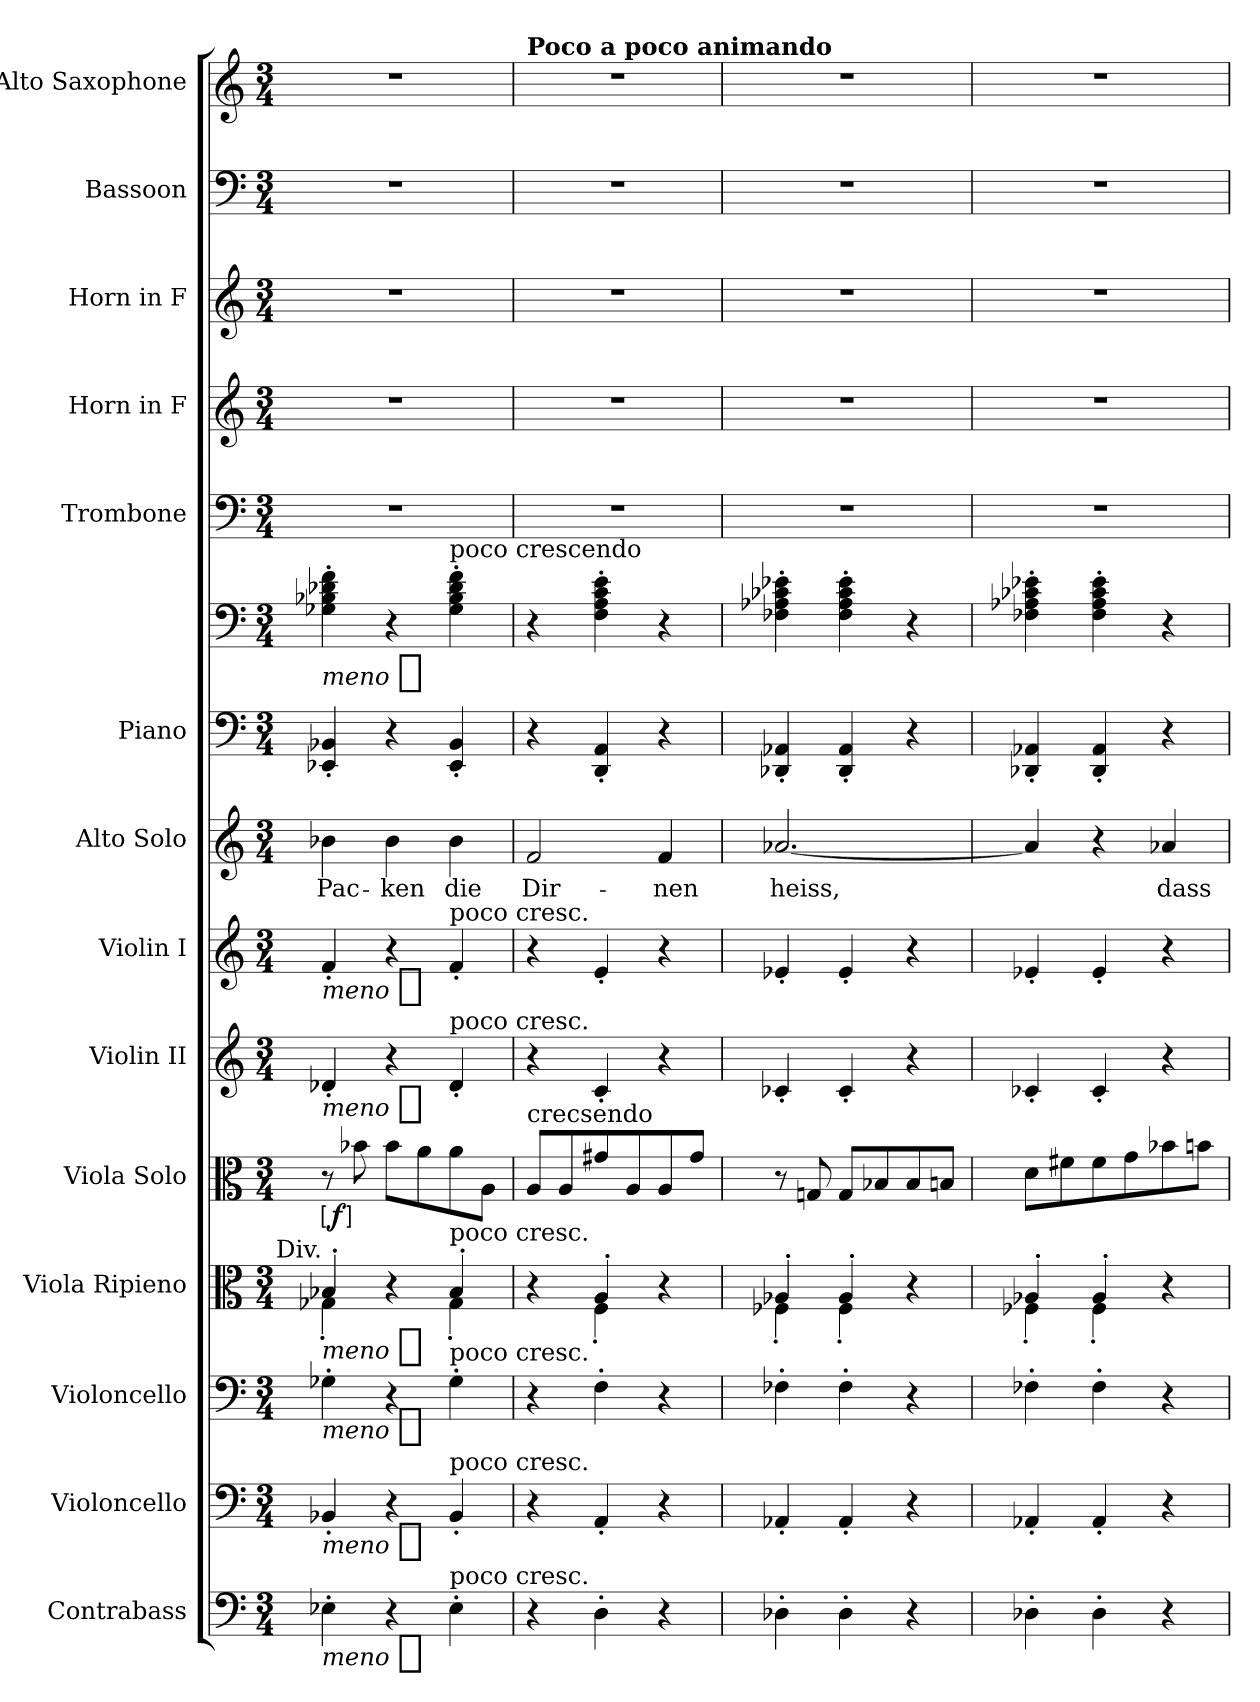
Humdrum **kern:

**kern	**dynam	**kern	**dynam	**kern	**dynam	**kern	**dynam	**kern	**dynam	**kern	**dynam	**kern	**dynam	**kern	**text	**kern	**kern	**dynam	**kern	**kern	**kern	**kern	**kern
*part14	*part14	*part13	*part13	*part12	*part12	*part11	*part11	*part10	*part10	*part9	*part9	*part8	*part8	*part7	*part7	*part6	*part6	*part6	*part5	*part4	*part3	*part2	*part1
*staff15	*staff15	*staff14	*staff14	*staff13	*staff13	*staff12	*staff12	*staff11	*staff11	*staff10	*staff10	*staff9	*staff9	*staff8	*staff8	*staff7	*staff6	*staff6/7	*staff5	*staff4	*staff3	*staff2	*staff1
*I"Contrabass	*	*I"Violoncello	*	*I"Violoncello	*	*I"Viola Ripieno	*	*I"Viola Solo	*	*I"Violin II	*	*I"Violin I	*	*I"Alto Solo	*	*I"Piano	*	*	*I"Trombone	*I"Horn in F	*I"Horn in F	*I"Bassoon	*I"Alto Saxophone
*I'Cb.	*	*I'Vc.	*	*I'Vc.	*	*I'Vla. rip.	*	*I'Vla. Solo	*	*I'Vln. II	*	*I'Vln. I	*	*I'A.	*	*I'Pno	*	*	*I'Tbn.	*I'Hn.	*I'Hn.	*I'Bsn.	*I'Alto Sax.
*clefF4	*	*clefF4	*	*clefF4	*	*clefC3	*	*clefC3	*	*clefG2	*	*clefG2	*	*clefG2	*	*clefF4	*clefF4	*	*clefF4	*clefG2	*clefG2	*clefF4	*clefG2
*ITrd7c12	*	*	*	*	*	*	*	*	*	*	*	*	*	*	*	*	*	*	*	*ITrd4c7	*ITrd4c7	*	*ITrd5c9
*k[]	*	*k[]	*	*k[]	*	*k[]	*	*k[]	*	*k[]	*	*k[]	*	*k[]	*	*k[]	*k[]	*	*k[]	*k[b-]	*k[b-]	*k[]	*k[b-e-a-]
*M3/4	*	*M3/4	*	*M3/4	*	*M3/4	*	*M3/4	*	*M3/4	*	*M3/4	*	*M3/4	*	*M3/4	*M3/4	*	*M3/4	*M3/4	*M3/4	*M3/4	*M3/4
=1	=1	=1	=1	=1	=1	=1	=1	=1	=1	=1	=1	=1	=1	=1	=1	=1	=1	=1	=1	=1	=1	=1	=1
*	*	*	*	*	*	*^	*	*	*	*	*	*	*	*	*	*	*	*	*	*	*	*	*
!	!	!	!	!	!	!LO:TX:a:rj:t=Div.	!	!	!	!	!	!	!	!	!	!	!	!	!	!	!	!	!	!
!	!LO:DY:t=meno %s	!	!LO:DY:t=meno %s	!	!LO:DY:t=meno %s	!	!	!LO:DY:t=meno %s	!	!LO:DY:ed=brack	!	!LO:DY:t=meno %s	!	!LO:DY:t=meno %s	!	!	!	!	!LO:DY:t=meno %s	!	!	!	!	!
4EE-X'	p	4BB-X'	p	4G-X'	p	4B-X'	4G-X'	p	8r	f	4d-X'>	p	4f'>	p	4b-X	Pac-	4EE-X'> 4BB-X'>	4G-X' 4B-X' 4d-X' 4f'	p	4%3r	4%3r	4%3r	4%3r	4%3r
.	.	.	.	.	.	.	.	.	8b-X	.	.	.	.	.	.	.	.	.	.	.	.	.	.	.
4r	.	4r	.	4r	.	4r	4ryy	.	8b-L	.	4r	.	4r	.	4b-	-ken	4r	4r	.	.	.	.	.	.
.	.	.	.	.	.	.	.	.	8a	.	.	.	.	.	.	.	.	.	.	.	.	.	.	.
!	!	!	!	!	!	!	!	!	!	!	!	!	!	!	!	!	!	!LO:TX:t=poco crescendo	!	!	!	!	!	!
!	!	!	!	!	!	!	!	!	!	!	!	!	!LO:TX:t=poco cresc.	!	!	!	!	!	!	!	!	!	!	!
!	!	!	!	!	!	!	!	!	!	!	!LO:TX:t=poco cresc.	!	!	!	!	!	!	!	!	!	!	!	!	!
!	!	!	!	!	!	!LO:TX:t=poco cresc.	!	!	!	!	!	!	!	!	!	!	!	!	!	!	!	!	!	!
!	!	!	!	!LO:TX:t=poco cresc.	!	!	!	!	!	!	!	!	!	!	!	!	!	!	!	!	!	!	!	!
!	!	!LO:TX:t=poco cresc.	!	!	!	!	!	!	!	!	!	!	!	!	!	!	!	!	!	!	!	!	!	!
!LO:TX:t=poco cresc.	!	!	!	!	!	!	!	!	!	!	!	!	!	!	!	!	!	!	!	!	!	!	!	!
4EE-'	.	4BB-'	.	4G-'	.	4B-'	4G-'	.	8a	.	4d-'>	.	4f'>	.	4b-	die	4EE-'> 4BB-'>	4G-' 4B-' 4d-' 4f'	.	.	.	.	.	.
.	.	.	.	.	.	.	.	.	8AJ	.	.	.	.	.	.	.	.	.	.	.	.	.	.	.
=2	=2	=2	=2	=2	=2	=2	=2	=2	=2	=2	=2	=2	=2	=2	=2	=2	=2	=2	=2	=2	=2	=2	=2	=2
!	!	!	!	!	!	!	!	!	!	!	!	!	!	!	!	!	!	!	!	!	!	!	!	!LO:TX:a:B:t=Poco a poco animando
!	!	!	!	!	!	!	!	!	!LO:TX:t=crecsendo	!	!	!	!	!	!	!	!	!	!	!	!	!	!	!
4r	.	4r	.	4r	.	4r	4ryy	.	8A/L	.	4r	.	4r	.	2f	Dir-	4r	4r	.	4%3r	4%3r	4%3r	4%3r	4%3r
.	.	.	.	.	.	.	.	.	8A	.	.	.	.	.	.	.	.	.	.	.	.	.	.	.
4DD'	.	4AA'	.	4F'	.	4A'	4F'	.	8g#X	.	4c'>	.	4e'>	.	.	.	4DD'> 4AA'>	4F' 4A' 4c' 4e'	.	.	.	.	.	.
.	.	.	.	.	.	.	.	.	8A	.	.	.	.	.	.	.	.	.	.	.	.	.	.	.
4r	.	4r	.	4r	.	4r	4ryy	.	8A	.	4r	.	4r	.	4f	-nen	4r	4r	.	.	.	.	.	.
.	.	.	.	.	.	.	.	.	8g#J	.	.	.	.	.	.	.	.	.	.	.	.	.	.	.
=3	=3	=3	=3	=3	=3	=3	=3	=3	=3	=3	=3	=3	=3	=3	=3	=3	=3	=3	=3	=3	=3	=3	=3	=3
4DD-X'	.	4AA-X'	.	4F-X'	.	4A-X'	4F-X'	.	8r	.	4c-X'>	.	4e-X'>	.	[2.a-X	heiss,	4DD-X'> 4AA-X'>	4F-X' 4A-X' 4c-X' 4e-X'	.	4%3r	4%3r	4%3r	4%3r	4%3r
.	.	.	.	.	.	.	.	.	8Gn	.	.	.	.	.	.	.	.	.	.	.	.	.	.	.
4DD-'	.	4AA-'	.	4F-'	.	4A-'	4F-'	.	8GL	.	4c-'>	.	4e-'>	.	.	.	4DD-'> 4AA-'>	4F-' 4A-' 4c-' 4e-'	.	.	.	.	.	.
.	.	.	.	.	.	.	.	.	8B-X	.	.	.	.	.	.	.	.	.	.	.	.	.	.	.
4r	.	4r	.	4r	.	4r	4ryy	.	8B-	.	4r	.	4r	.	.	.	4r	4r	.	.	.	.	.	.
.	.	.	.	.	.	.	.	.	8BnJ	.	.	.	.	.	.	.	.	.	.	.	.	.	.	.
=4	=4	=4	=4	=4	=4	=4	=4	=4	=4	=4	=4	=4	=4	=4	=4	=4	=4	=4	=4	=4	=4	=4	=4	=4
4DD-X'	.	4AA-X'	.	4F-X'	.	4A-X'	4F-X'	.	8dL	.	4c-X'>	.	4e-X'>	.	4a-]	.	4DD-X'> 4AA-X'>	4F-X' 4A-X' 4c-X' 4e-X'	.	4%3r	4%3r	4%3r	4%3r	4%3r
.	.	.	.	.	.	.	.	.	8f#X	.	.	.	.	.	.	.	.	.	.	.	.	.	.	.
4DD-'	.	4AA-'	.	4F-'	.	4A-'	4F-'	.	8f#	.	4c-'>	.	4e-'>	.	4r	.	4DD-'> 4AA-'>	4F-' 4A-' 4c-' 4e-'	.	.	.	.	.	.
.	.	.	.	.	.	.	.	.	8g	.	.	.	.	.	.	.	.	.	.	.	.	.	.	.
4r	.	4r	.	4r	.	4r	4ryy	.	8b-X	.	4r	.	4r	.	4a-X	dass	4r	4r	.	.	.	.	.	.
.	.	.	.	.	.	.	.	.	8bnJ	.	.	.	.	.	.	.	.	.	.	.	.	.	.	.
*	*	*	*	*	*	*v	*v	*	*	*	*	*	*	*	*	*	*	*	*	*	*	*	*	*
=	=	=	=	=	=	=	=	=	=	=	=	=	=	=	=	=	=	=	=	=	=	=	=
*-	*-	*-	*-	*-	*-	*-	*-	*-	*-	*-	*-	*-	*-	*-	*-	*-	*-	*-	*-	*-	*-	*-	*-
